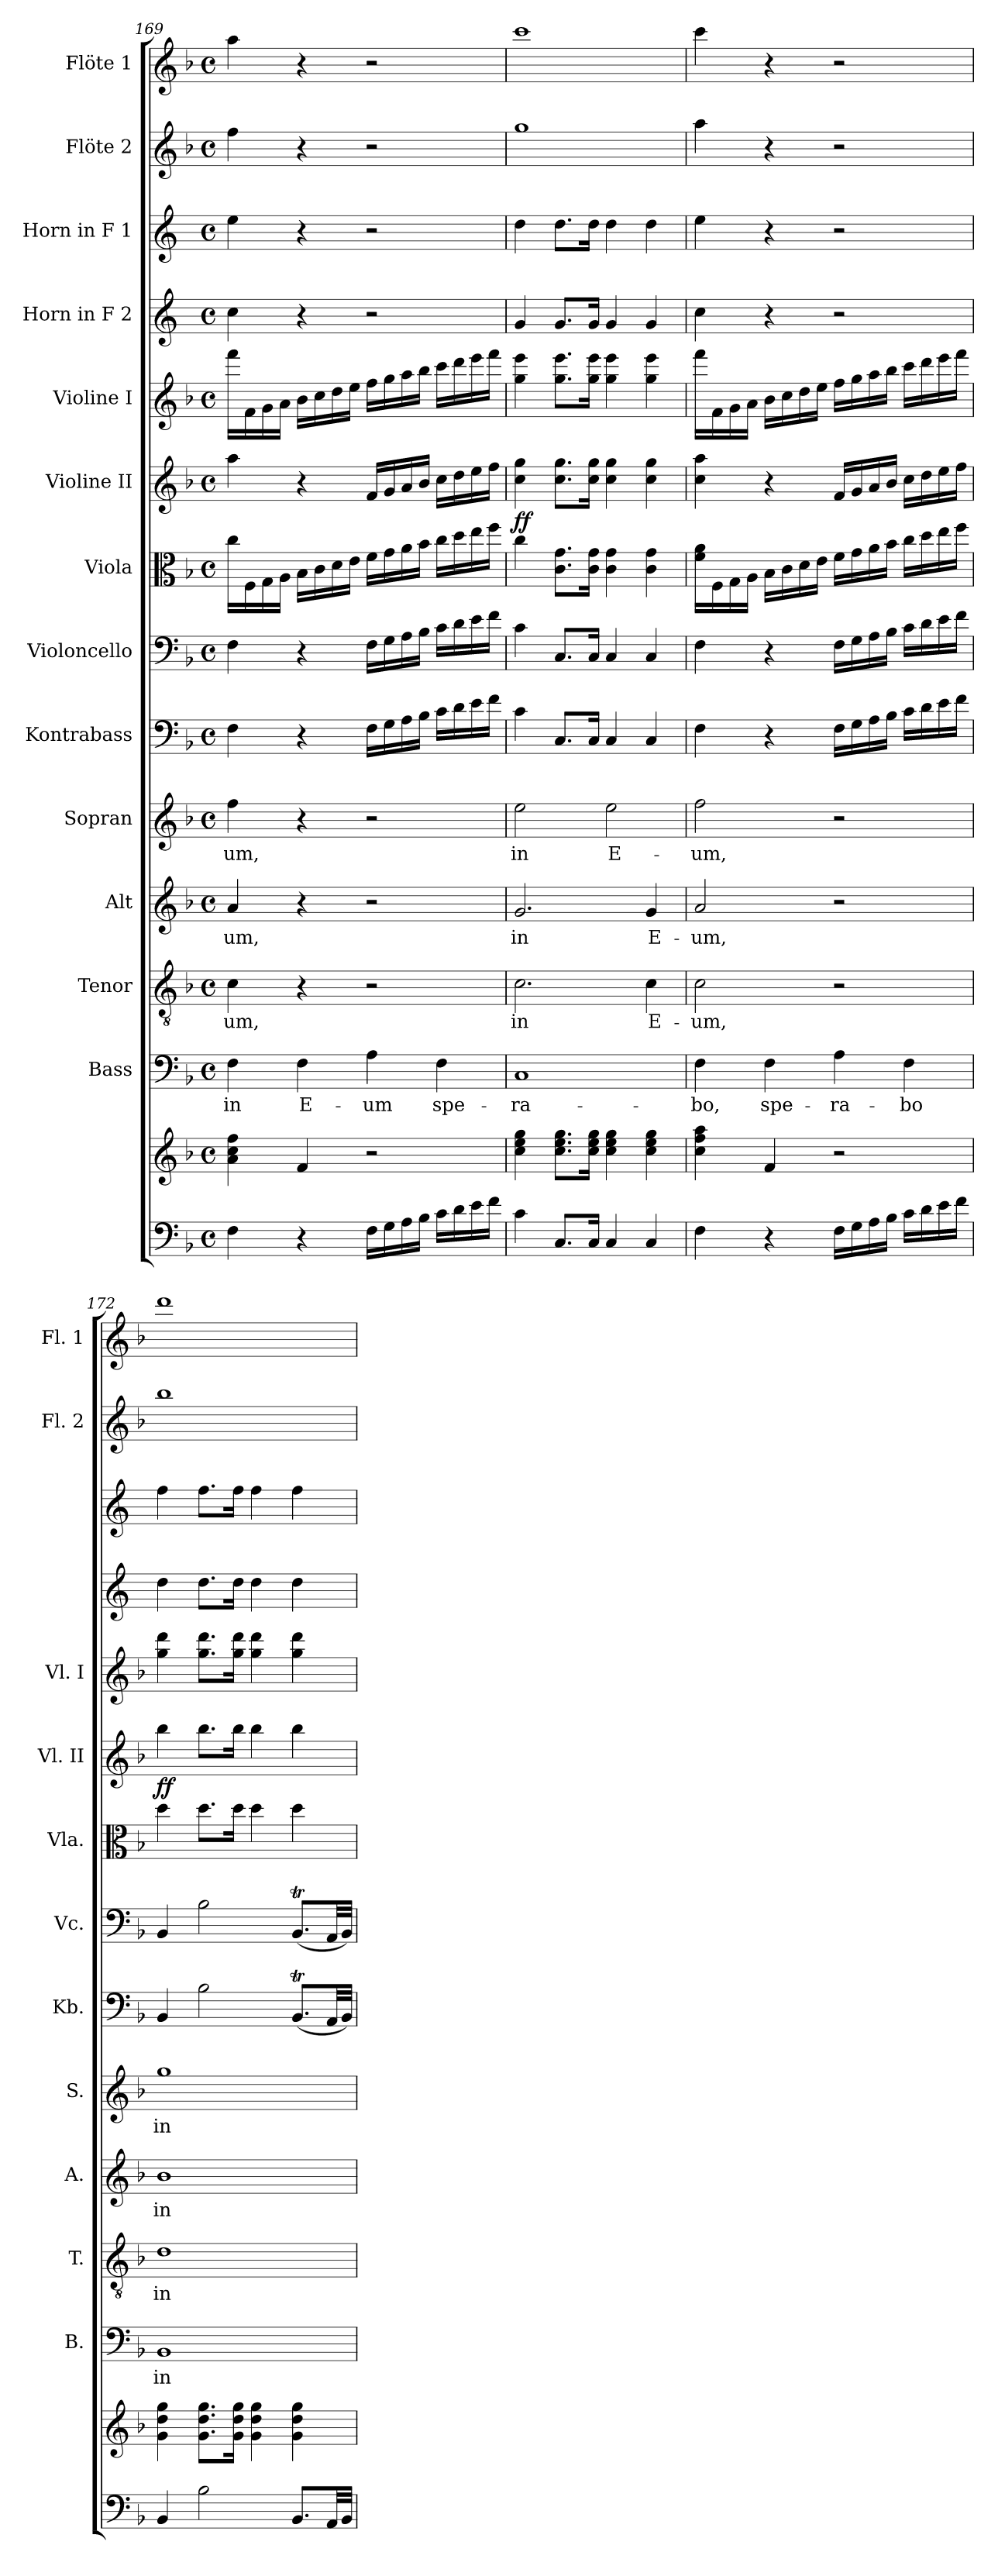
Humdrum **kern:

**kern	**kern	**kern	**text	**kern	**text	**kern	**text	**kern	**text	**kern	**kern	**kern	**kern	**dynam	**kern	**kern	**kern	**kern	**kern
*part14	*part14	*part13	*part13	*part12	*part12	*part11	*part11	*part10	*part10	*part9	*part8	*part7	*part6	*part6	*part5	*part4	*part3	*part2	*part1
*staff15	*staff14	*staff13	*staff13	*staff12	*staff12	*staff11	*staff11	*staff10	*staff10	*staff9	*staff8	*staff7	*staff6	*staff6	*staff5	*staff4	*staff3	*staff2	*staff1
*	*	*I"Bass	*	*I"Tenor	*	*I"Alt	*	*I"Sopran	*	*I"Kontrabass	*I"Violoncello	*I"Viola	*I"Violine II	*	*I"Violine I	*I"Horn in F 2	*I"Horn in F 1	*I"Flöte 2	*I"Flöte 1
*	*	*I'B.	*	*I'T.	*	*I'A.	*	*I'S.	*	*I'Kb.	*I'Vc.	*I'Vla.	*I'Vl. II	*	*I'Vl. I	*	*	*I'Fl. 2	*I'Fl. 1
!!LO:PB:g=z
*clefF4	*clefG2	*clefF4	*	*clefGv2	*	*clefG2	*	*clefG2	*	*clefF4	*clefF4	*clefC3	*clefG2	*	*clefG2	*clefG2	*clefG2	*clefG2	*clefG2
*	*	*	*	*	*	*	*	*	*	*ITrd7c12	*	*	*	*	*	*ITrd4c7	*ITrd4c7	*	*
*k[b-]	*k[b-]	*k[b-]	*	*k[b-]	*	*k[b-]	*	*k[b-]	*	*k[b-]	*k[b-]	*k[b-]	*k[b-]	*	*k[b-]	*k[b-]	*k[b-]	*k[b-]	*k[b-]
*F:	*F:	*F:	*	*F:	*	*F:	*	*F:	*	*F:	*F:	*F:	*F:	*	*F:	*F:	*F:	*F:	*F:
*M4/4	*M4/4	*M4/4	*	*M4/4	*	*M4/4	*	*M4/4	*	*M4/4	*M4/4	*M4/4	*M4/4	*	*M4/4	*M4/4	*M4/4	*M4/4	*M4/4
*met(c)	*met(c)	*met(c)	*	*met(c)	*	*met(c)	*	*met(c)	*	*met(c)	*met(c)	*met(c)	*met(c)	*	*met(c)	*met(c)	*met(c)	*met(c)	*met(c)
=169	=169	=169	=169	=169	=169	=169	=169	=169	=169	=169	=169	=169	=169	=169	=169	=169	=169	=169	=169
!	!	!	!LO:LY:b	!	!LO:LY:b	!	!LO:LY:b	!	!LO:LY:b	!	!	!	!	!	!	!	!	!	!
4F\	4a\ 4cc\ 4ff\	4F\	in	4c\	-um,	4a/	-um,	4ff\	-um,	4FF\	4F\	16cc\LL	4aa\	.	16fff\LL	4f\	4a\	4ff\	4aa\
.	.	.	.	.	.	.	.	.	.	.	.	16F\	.	.	16f\	.	.	.	.
.	.	.	.	.	.	.	.	.	.	.	.	16G\	.	.	16g\	.	.	.	.
.	.	.	.	.	.	.	.	.	.	.	.	16A\JJ	.	.	16a\JJ	.	.	.	.
!	!	!	!LO:LY:b	!	!	!	!	!	!	!	!	!	!	!	!	!	!	!	!
4r	4f/	4F\	E-	4r	.	4r	.	4r	.	4r	4r	16B-\LL	4r	.	16b-\LL	4r	4r	4r	4r
.	.	.	.	.	.	.	.	.	.	.	.	16c\	.	.	16cc\	.	.	.	.
.	.	.	.	.	.	.	.	.	.	.	.	16d\	.	.	16dd\	.	.	.	.
.	.	.	.	.	.	.	.	.	.	.	.	16e\JJ	.	.	16ee\JJ	.	.	.	.
!	!	!	!LO:LY:b	!	!	!	!	!	!	!	!	!	!	!	!	!	!	!	!
16F\LL	2r	4A\	-um	2r	.	2r	.	2r	.	16FF\LL	16F\LL	16f\LL	16f/LL	.	16ff\LL	2r	2r	2r	2r
16G\	.	.	.	.	.	.	.	.	.	16GG\	16G\	16g\	16g/	.	16gg\	.	.	.	.
16A\	.	.	.	.	.	.	.	.	.	16AA\	16A\	16a\	16a/	.	16aa\	.	.	.	.
16B-\JJ	.	.	.	.	.	.	.	.	.	16BB-\JJ	16B-\JJ	16b-\JJ	16b-/JJ	.	16bb-\JJ	.	.	.	.
!	!	!	!LO:LY:b	!	!	!	!	!	!	!	!	!	!	!	!	!	!	!	!
16c\LL	.	4F\	spe-	.	.	.	.	.	.	16C\LL	16c\LL	16cc\LL	16cc\LL	.	16ccc\LL	.	.	.	.
16d\	.	.	.	.	.	.	.	.	.	16D\	16d\	16dd\	16dd\	.	16ddd\	.	.	.	.
16e\	.	.	.	.	.	.	.	.	.	16E\	16e\	16ee\	16ee\	.	16eee\	.	.	.	.
16f\JJ	.	.	.	.	.	.	.	.	.	16F\JJ	16f\JJ	16ff\JJ	16ff\JJ	.	16fff\JJ	.	.	.	.
=170	=170	=170	=170	=170	=170	=170	=170	=170	=170	=170	=170	=170	=170	=170	=170	=170	=170	=170	=170
!	!	!	!LO:LY:b	!	!LO:LY:b	!	!LO:LY:b	!	!LO:LY:b	!	!	!	!	!LO:DY:b	!	!	!	!	!
4c\	4cc\ 4ee\ 4gg\	1C	-ra-	2.c\	in	2.g/	in	2ee\	in	4C\	4c\	4cc\	4cc\ 4gg\	ff	4gg\ 4eee\	4c/	4g\	1gg	1ccc
8.C/L	8.cc\ 8.ee\ 8.gg\L	.	.	.	.	.	.	.	.	8.CC/L	8.C/L	8.c\ 8.g\L	8.cc\ 8.gg\L	.	8.gg\ 8.eee\L	8.c/L	8.g\L	.	.
16C/Jk	16cc\ 16ee\ 16gg\Jk	.	.	.	.	.	.	.	.	16CC/Jk	16C/Jk	16c\ 16g\Jk	16cc\ 16gg\Jk	.	16gg\ 16eee\Jk	16c/Jk	16g\Jk	.	.
!	!	!	!	!	!	!	!	!	!LO:LY:b	!	!	!	!	!	!	!	!	!	!
4C/	4cc\ 4ee\ 4gg\	.	.	.	.	.	.	2ee\	E-	4CC/	4C/	4c\ 4g\	4cc\ 4gg\	.	4gg\ 4eee\	4c/	4g\	.	.
!	!	!	!	!	!LO:LY:b	!	!LO:LY:b	!	!	!	!	!	!	!	!	!	!	!	!
4C/	4cc\ 4ee\ 4gg\	.	.	4c\	E-	4g/	E-	.	.	4CC/	4C/	4c\ 4g\	4cc\ 4gg\	.	4gg\ 4eee\	4c/	4g\	.	.
=171	=171	=171	=171	=171	=171	=171	=171	=171	=171	=171	=171	=171	=171	=171	=171	=171	=171	=171	=171
!	!	!	!LO:LY:b	!	!LO:LY:b	!	!LO:LY:b	!	!LO:LY:b	!	!	!	!	!	!	!	!	!	!
4F\	4cc\ 4ff\ 4aa\	4F\	-bo,	2c\	-um,	2a/	-um,	2ff\	-um,	4FF\	4F\	16f\ 16a\LL	4cc\ 4aa\	.	16fff\LL	4f\	4a\	4aa\	4ccc\
.	.	.	.	.	.	.	.	.	.	.	.	16F\	.	.	16f\	.	.	.	.
.	.	.	.	.	.	.	.	.	.	.	.	16G\	.	.	16g\	.	.	.	.
.	.	.	.	.	.	.	.	.	.	.	.	16A\JJ	.	.	16a\JJ	.	.	.	.
!	!	!	!LO:LY:b	!	!	!	!	!	!	!	!	!	!	!	!	!	!	!	!
4r	4f/	4F\	spe-	.	.	.	.	.	.	4r	4r	16B-\LL	4r	.	16b-\LL	4r	4r	4r	4r
.	.	.	.	.	.	.	.	.	.	.	.	16c\	.	.	16cc\	.	.	.	.
.	.	.	.	.	.	.	.	.	.	.	.	16d\	.	.	16dd\	.	.	.	.
.	.	.	.	.	.	.	.	.	.	.	.	16e\JJ	.	.	16ee\JJ	.	.	.	.
!	!	!	!LO:LY:b	!	!	!	!	!	!	!	!	!	!	!	!	!	!	!	!
16F\LL	2r	4A\	-ra-	2r	.	2r	.	2r	.	16FF\LL	16F\LL	16f\LL	16f/LL	.	16ff\LL	2r	2r	2r	2r
16G\	.	.	.	.	.	.	.	.	.	16GG\	16G\	16g\	16g/	.	16gg\	.	.	.	.
16A\	.	.	.	.	.	.	.	.	.	16AA\	16A\	16a\	16a/	.	16aa\	.	.	.	.
16B-\JJ	.	.	.	.	.	.	.	.	.	16BB-\JJ	16B-\JJ	16b-\JJ	16b-/JJ	.	16bb-\JJ	.	.	.	.
!	!	!	!LO:LY:b	!	!	!	!	!	!	!	!	!	!	!	!	!	!	!	!
16c\LL	.	4F\	-bo	.	.	.	.	.	.	16C\LL	16c\LL	16cc\LL	16cc\LL	.	16ccc\LL	.	.	.	.
16d\	.	.	.	.	.	.	.	.	.	16D\	16d\	16dd\	16dd\	.	16ddd\	.	.	.	.
16e\	.	.	.	.	.	.	.	.	.	16E\	16e\	16ee\	16ee\	.	16eee\	.	.	.	.
16f\JJ	.	.	.	.	.	.	.	.	.	16F\JJ	16f\JJ	16ff\JJ	16ff\JJ	.	16fff\JJ	.	.	.	.
=172	=172	=172	=172	=172	=172	=172	=172	=172	=172	=172	=172	=172	=172	=172	=172	=172	=172	=172	=172
!	!	!	!LO:LY:b	!	!LO:LY:b	!	!LO:LY:b	!	!LO:LY:b	!	!	!	!	!LO:DY:b	!	!	!	!	!
4BB-/	4g\ 4dd\ 4gg\	1BB-	in	1d	in	1b-	in	1gg	in	4BBB-/	4BB-/	4dd\	4bb-\	ff	4gg\ 4ddd\	4g\	4b-\	1bb-	1ddd
2B-\	8.g\ 8.dd\ 8.gg\L	.	.	.	.	.	.	.	.	2BB-\	2B-\	8.dd\L	8.bb-\L	.	8.gg\ 8.ddd\L	8.g\L	8.b-\L	.	.
.	16g\ 16dd\ 16gg\Jk	.	.	.	.	.	.	.	.	.	.	16dd\Jk	16bb-\Jk	.	16gg\ 16ddd\Jk	16g\Jk	16b-\Jk	.	.
.	4g\ 4dd\ 4gg\	.	.	.	.	.	.	.	.	.	.	4dd\	4bb-\	.	4gg\ 4ddd\	4g\	4b-\	.	.
8.BB-/L	4g\ 4dd\ 4gg\	.	.	.	.	.	.	.	.	(<8.BBB-T/L	(<8.BB-T/L	4dd\	4bb-\	.	4gg\ 4ddd\	4g\	4b-\	.	.
32AA/LL	.	.	.	.	.	.	.	.	.	32AAA/LL	32AA/LL	.	.	.	.	.	.	.	.
32BB-/JJJ	.	.	.	.	.	.	.	.	.	32BBB-/JJJ)	32BB-/JJJ)	.	.	.	.	.	.	.	.
=	=	=	=	=	=	=	=	=	=	=	=	=	=	=	=	=	=	=	=
*-	*-	*-	*-	*-	*-	*-	*-	*-	*-	*-	*-	*-	*-	*-	*-	*-	*-	*-	*-
